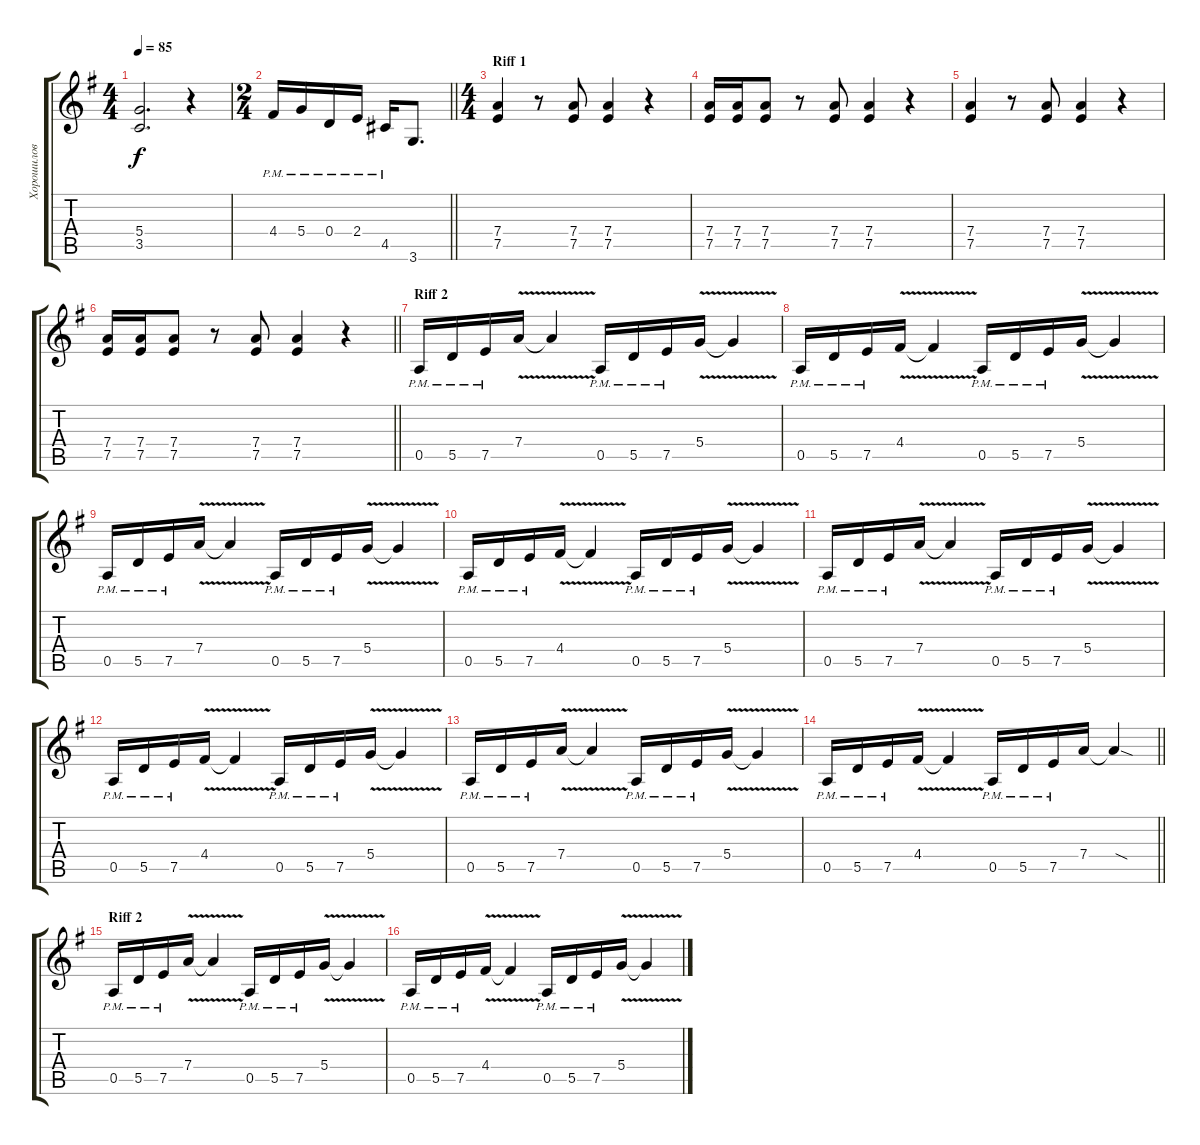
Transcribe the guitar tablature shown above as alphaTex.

\track ("Хорошилов" "Хорошилов") {instrument distortionguitar}
\staff {score tabs}
\tuning (E4 B3 G3 D3 A2 E2) {hide}
\ts (4 4)
\tempo 85
\clef g2
\ks eminor
(5.4{t} 3.5{t}).2{d dy f} r.4 |
\ts (2 4)
\barLineRight lightlight
4.4{pm}.16 5.4{pm}.16 0.4{pm}.16 2.4{pm}.16 4.5{pm}.16 3.6.8{d} |
\ts (4 4)
\section ("" "Riff 1")
(7.4 7.5).4 r.8 (7.4 7.5).8 (7.4 7.5).4 r.4 |
(7.4 7.5).16 (7.4 7.5).16 (7.4 7.5).8 r.8 (7.4 7.5).8 (7.4 7.5).4 r.4 |
(7.4 7.5).4 r.8 (7.4 7.5).8 (7.4 7.5).4 r.4 |
\barLineRight lightlight
(7.4 7.5).16 (7.4 7.5).16 (7.4 7.5).8 r.8 (7.4 7.5).8 (7.4 7.5).4 r.4 |
\section ("" "Riff 2")
0.5{pm}.16 5.5{pm}.16 7.5{pm}.16 7.4{v}.16 7.4{t}.4 0.5{pm}.16 5.5{pm}.16 7.5{pm}.16 5.4{v}.16 5.4{t}.4 |
0.5{pm}.16 5.5{pm}.16 7.5{pm}.16 4.4{v}.16 4.4{t}.4 0.5{pm}.16 5.5{pm}.16 7.5{pm}.16 5.4{v}.16 5.4{t}.4 |
0.5{pm}.16 5.5{pm}.16 7.5{pm}.16 7.4{v}.16 7.4{t}.4 0.5{pm}.16 5.5{pm}.16 7.5{pm}.16 5.4{v}.16 5.4{t}.4 |
0.5{pm}.16 5.5{pm}.16 7.5{pm}.16 4.4{v}.16 4.4{t}.4 0.5{pm}.16 5.5{pm}.16 7.5{pm}.16 5.4{v}.16 5.4{t}.4 |
0.5{pm}.16 5.5{pm}.16 7.5{pm}.16 7.4{v}.16 7.4{t}.4 0.5{pm}.16 5.5{pm}.16 7.5{pm}.16 5.4{v}.16 5.4{t}.4 |
0.5{pm}.16 5.5{pm}.16 7.5{pm}.16 4.4{v}.16 4.4{t}.4 0.5{pm}.16 5.5{pm}.16 7.5{pm}.16 5.4{v}.16 5.4{t}.4 |
0.5{pm}.16 5.5{pm}.16 7.5{pm}.16 7.4{v}.16 7.4{t}.4 0.5{pm}.16 5.5{pm}.16 7.5{pm}.16 5.4{v}.16 5.4{t}.4 |
\barLineRight lightlight
0.5{pm}.16 5.5{pm}.16 7.5{pm}.16 4.4{v}.16 4.4{t}.4 0.5{pm}.16 5.5{pm}.16 7.5{pm}.16 7.4.16 7.4{sod t}.4 |
\section ("" "Riff 2")
0.5{pm}.16 5.5{pm}.16 7.5{pm}.16 7.4{v}.16 7.4{t}.4 0.5{pm}.16 5.5{pm}.16 7.5{pm}.16 5.4{v}.16 5.4{t}.4 |
0.5{pm}.16 5.5{pm}.16 7.5{pm}.16 4.4{v}.16 4.4{t}.4 0.5{pm}.16 5.5{pm}.16 7.5{pm}.16 5.4{v}.16 5.4{t}.4
